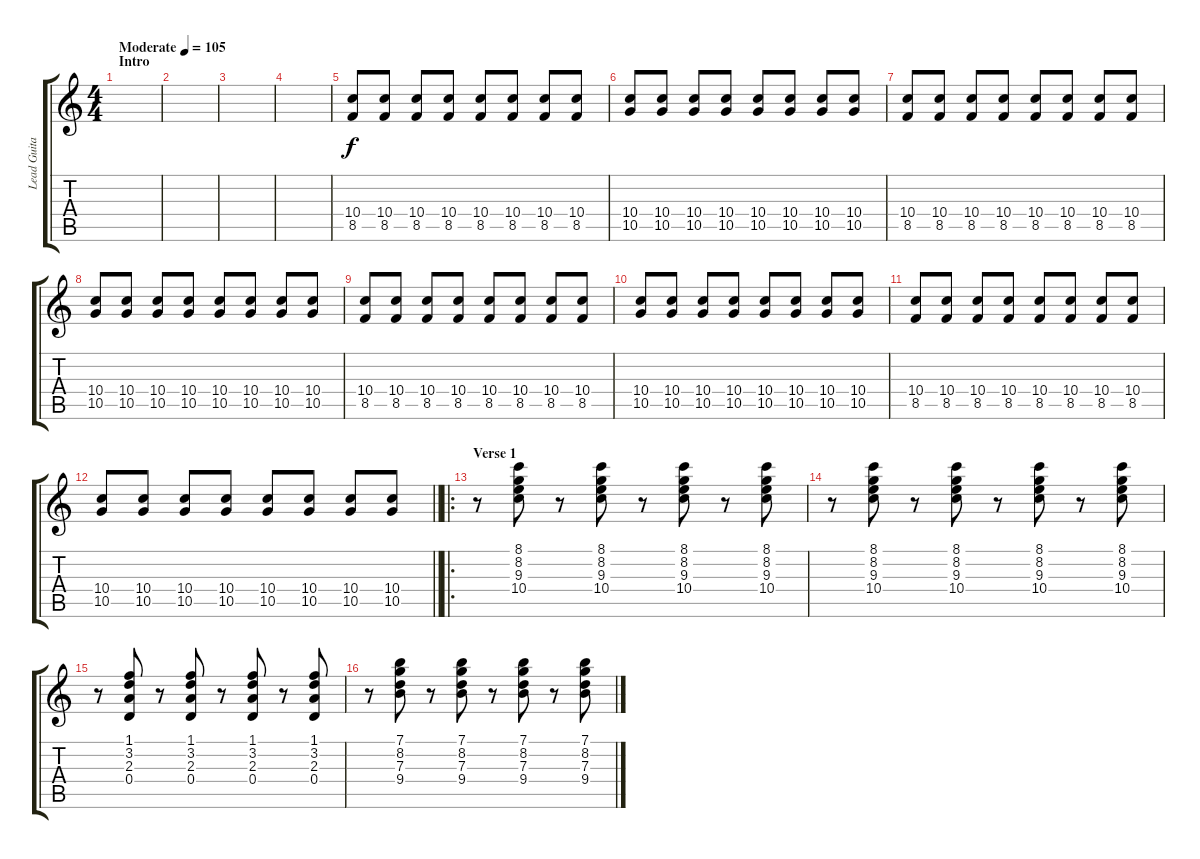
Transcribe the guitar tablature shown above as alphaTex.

\track ("Lead Guitar" "Lead Guita") {instrument overdrivenguitar}
\staff {score tabs}
\tuning (E4 B3 G3 D3 A2 E2) {hide}
\ts (4 4)
\section ("" "Intro")
\tempo (105 "Moderate")
\clef g2
\ks c
|
|
|
|
(10.4 8.5).8 (10.4 8.5).8 (10.4 8.5).8 (10.4 8.5).8 (10.4 8.5).8 (10.4 8.5).8 (10.4 8.5).8 (10.4 8.5).8 |
(10.4 10.5).8 (10.4 10.5).8 (10.4 10.5).8 (10.4 10.5).8 (10.4 10.5).8 (10.4 10.5).8 (10.4 10.5).8 (10.4 10.5).8 |
(10.4 8.5).8 (10.4 8.5).8 (10.4 8.5).8 (10.4 8.5).8 (10.4 8.5).8 (10.4 8.5).8 (10.4 8.5).8 (10.4 8.5).8 |
(10.4 10.5).8 (10.4 10.5).8 (10.4 10.5).8 (10.4 10.5).8 (10.4 10.5).8 (10.4 10.5).8 (10.4 10.5).8 (10.4 10.5).8 |
(10.4 8.5).8 (10.4 8.5).8 (10.4 8.5).8 (10.4 8.5).8 (10.4 8.5).8 (10.4 8.5).8 (10.4 8.5).8 (10.4 8.5).8 |
(10.4 10.5).8 (10.4 10.5).8 (10.4 10.5).8 (10.4 10.5).8 (10.4 10.5).8 (10.4 10.5).8 (10.4 10.5).8 (10.4 10.5).8 |
(10.4 8.5).8 (10.4 8.5).8 (10.4 8.5).8 (10.4 8.5).8 (10.4 8.5).8 (10.4 8.5).8 (10.4 8.5).8 (10.4 8.5).8 |
\barLineRight lightlight
(10.4 10.5).8 (10.4 10.5).8 (10.4 10.5).8 (10.4 10.5).8 (10.4 10.5).8 (10.4 10.5).8 (10.4 10.5).8 (10.4 10.5).8 |
\ro
\section ("" "Verse 1")
r.8 (8.1 8.2 9.3 10.4).8 r.8 (8.1 8.2 9.3 10.4).8 r.8 (8.1 8.2 9.3 10.4).8 r.8 (8.1 8.2 9.3 10.4).8 |
r.8 (8.1 8.2 9.3 10.4).8 r.8 (8.1 8.2 9.3 10.4).8 r.8 (8.1 8.2 9.3 10.4).8 r.8 (8.1 8.2 9.3 10.4).8 |
r.8 (1.1 3.2 2.3 0.4).8 r.8 (1.1 3.2 2.3 0.4).8 r.8 (1.1 3.2 2.3 0.4).8 r.8 (1.1 3.2 2.3 0.4).8 |
r.8 (7.1 8.2 7.3 9.4).8 r.8 (7.1 8.2 7.3 9.4).8 r.8 (7.1 8.2 7.3 9.4).8 r.8 (7.1 8.2 7.3 9.4).8
